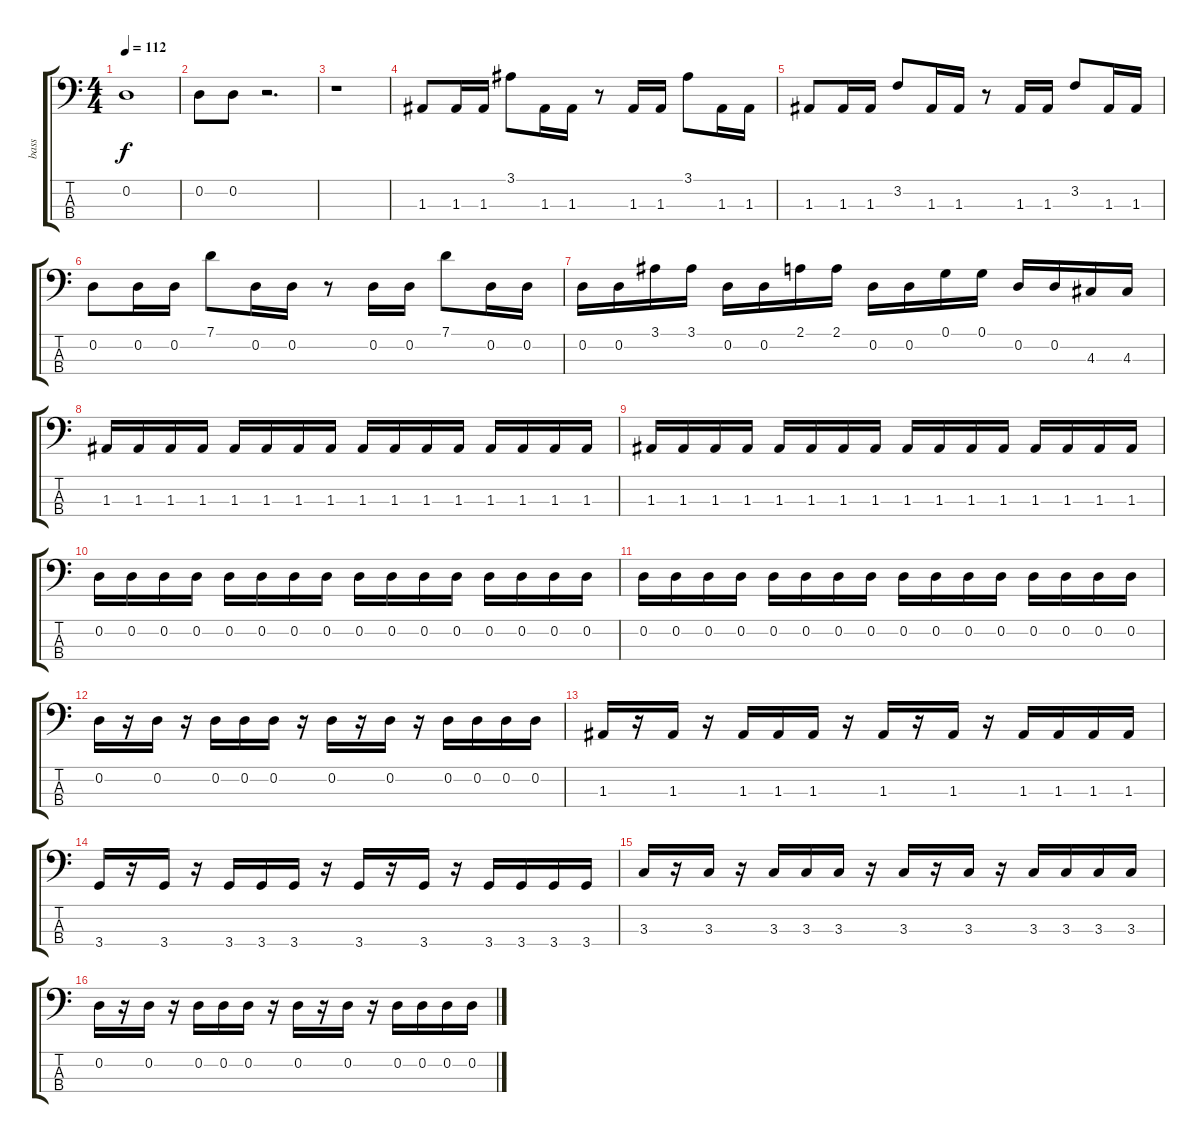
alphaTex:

\track ("bass" "bass") {instrument electricbassfinger}
\staff {score tabs}
\tuning (G2 D2 A1 E1) {hide}
\ts (4 4)
\tempo 112
\clef f4
\ks c
0.2{t}.1{dy f} |
0.2.8 0.2.8 r.2{d} |
r.1 |
1.3.8 1.3.16 1.3.16 3.1.8 1.3.16 1.3.16 r.8 1.3.16 1.3.16 3.1.8 1.3.16 1.3.16 |
1.3.8 1.3.16 1.3.16 3.2.8 1.3.16 1.3.16 r.8 1.3.16 1.3.16 3.2.8 1.3.16 1.3.16 |
0.2.8 0.2.16 0.2.16 7.1.8 0.2.16 0.2.16 r.8 0.2.16 0.2.16 7.1.8 0.2.16 0.2.16 |
0.2.16 0.2.16 3.1.16 3.1.16 0.2.16 0.2.16 2.1.16 2.1.16 0.2.16 0.2.16 0.1.16 0.1.16 0.2.16 0.2.16 4.3.16 4.3.16 |
1.3.16 1.3.16 1.3.16 1.3.16 1.3.16 1.3.16 1.3.16 1.3.16 1.3.16 1.3.16 1.3.16 1.3.16 1.3.16 1.3.16 1.3.16 1.3.16 |
1.3.16 1.3.16 1.3.16 1.3.16 1.3.16 1.3.16 1.3.16 1.3.16 1.3.16 1.3.16 1.3.16 1.3.16 1.3.16 1.3.16 1.3.16 1.3.16 |
0.2.16 0.2.16 0.2.16 0.2.16 0.2.16 0.2.16 0.2.16 0.2.16 0.2.16 0.2.16 0.2.16 0.2.16 0.2.16 0.2.16 0.2.16 0.2.16 |
0.2.16 0.2.16 0.2.16 0.2.16 0.2.16 0.2.16 0.2.16 0.2.16 0.2.16 0.2.16 0.2.16 0.2.16 0.2.16 0.2.16 0.2.16 0.2.16 |
0.2.16 r.16 0.2.16 r.16 0.2.16 0.2.16 0.2.16 r.16 0.2.16 r.16 0.2.16 r.16 0.2.16 0.2.16 0.2.16 0.2.16 |
1.3.16 r.16 1.3.16 r.16 1.3.16 1.3.16 1.3.16 r.16 1.3.16 r.16 1.3.16 r.16 1.3.16 1.3.16 1.3.16 1.3.16 |
3.4.16 r.16 3.4.16 r.16 3.4.16 3.4.16 3.4.16 r.16 3.4.16 r.16 3.4.16 r.16 3.4.16 3.4.16 3.4.16 3.4.16 |
3.3.16 r.16 3.3.16 r.16 3.3.16 3.3.16 3.3.16 r.16 3.3.16 r.16 3.3.16 r.16 3.3.16 3.3.16 3.3.16 3.3.16 |
0.2.16 r.16 0.2.16 r.16 0.2.16 0.2.16 0.2.16 r.16 0.2.16 r.16 0.2.16 r.16 0.2.16 0.2.16 0.2.16 0.2.16
